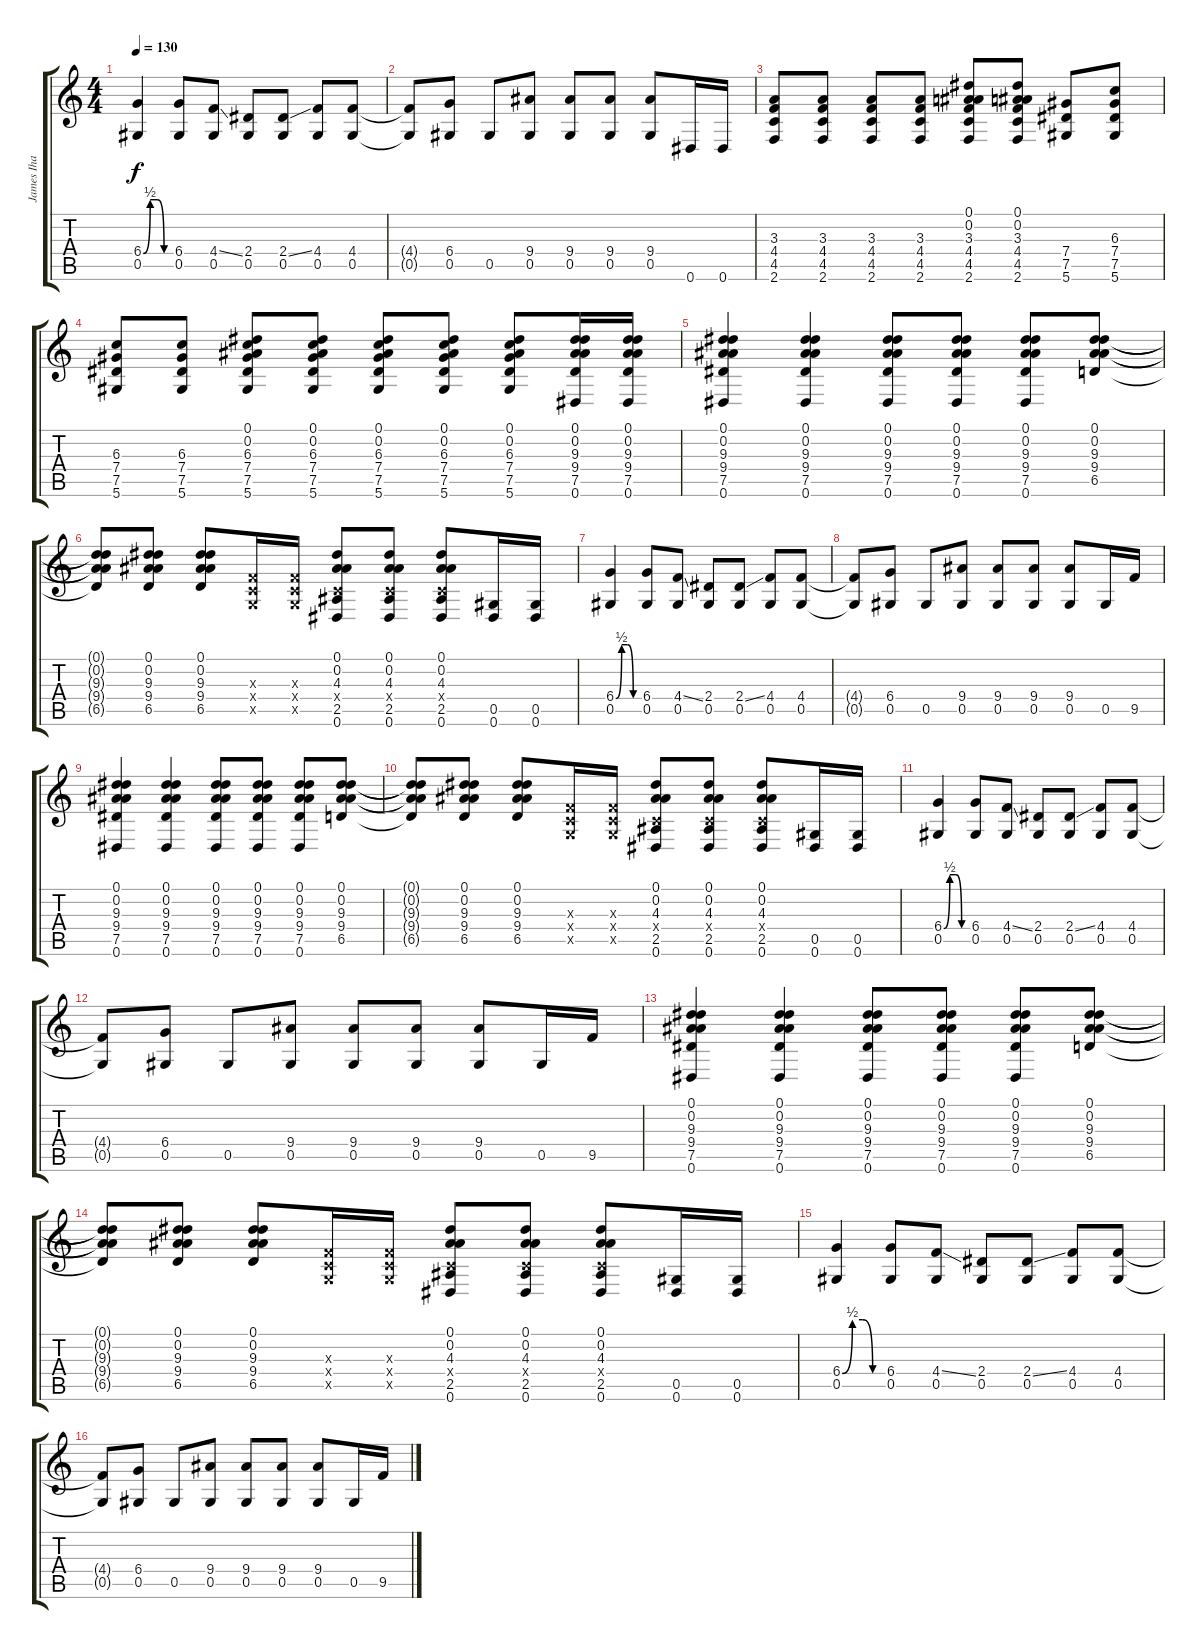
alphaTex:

\track ("James Iha (Acoustic Guitar)" "James Iha ") {instrument acousticguitarnylon}
\staff {score tabs}
\tuning (Eb4 Bb3 Gb3 Db3 Ab2 Eb2) {hide}
\ts (4 4)
\tempo 130
\clef g2
\ks c
(6.4{be (custom 0 0 15 2 30 2 45 0 60 0)} 0.5).4{dy f} (6.4 0.5).8 (4.4{ss} 0.5).8 (2.4 0.5).8 (2.4{ss} 0.5).8 (4.4 0.5).8 (4.4 0.5).8 |
(4.4{t} 0.5{t}).8 (6.4 0.5).8 0.5.8 (9.4 0.5).8 (9.4 0.5).8 (9.4 0.5).8 (9.4 0.5).8 0.6.16 0.6.16 |
(3.3 4.4 4.5 2.6).8 (3.3 4.4 4.5 2.6).8 (3.3 4.4 4.5 2.6).8 (3.3 4.4 4.5 2.6).8 (0.1 0.2 3.3 4.4 4.5 2.6).8 (0.1 0.2 3.3 4.4 4.5 2.6).8 (7.4 7.5 5.6).8 (6.3 7.4 7.5 5.6).8 |
(6.3 7.4 7.5 5.6).8 (6.3 7.4 7.5 5.6).8 (0.1 0.2 6.3 7.4 7.5 5.6).8 (0.1 0.2 6.3 7.4 7.5 5.6).8 (0.1 0.2 6.3 7.4 7.5 5.6).8 (0.1 0.2 6.3 7.4 7.5 5.6).8 (0.1 0.2 6.3 7.4 7.5 5.6).8 (0.1 0.2 9.3 9.4 7.5 0.6).16 (0.1 0.2 9.3 9.4 7.5 0.6).16 |
(0.1 0.2 9.3 9.4 7.5 0.6).4 (0.1 0.2 9.3 9.4 7.5 0.6).4 (0.1 0.2 9.3 9.4 7.5 0.6).8 (0.1 0.2 9.3 9.4 7.5 0.6).8 (0.1 0.2 9.3 9.4 7.5 0.6).8 (0.1 0.2 9.3 9.4 6.5).8 |
(0.1{t} 0.2{t} 9.3{t} 9.4{t} 6.5{t}).8 (0.1 0.2 9.3 9.4 6.5).8 (0.1 0.2 9.3 9.4 6.5).8 (-1.3{x} -1.4{x} -1.5{x}).16 (-1.3{x} -1.4{x} -1.5{x}).16 (0.1 0.2 4.3 -1.4{x} 2.5 0.6).8 (0.1 0.2 4.3 -1.4{x} 2.5 0.6).8 (0.1 0.2 4.3 -1.4{x} 2.5 0.6).8 (0.5 0.6).16 (0.5 0.6).16 |
(6.4{be (custom 0 0 15 2 30 2 45 0 60 0)} 0.5).4 (6.4 0.5).8 (4.4{ss} 0.5).8 (2.4 0.5).8 (2.4{ss} 0.5).8 (4.4 0.5).8 (4.4 0.5).8 |
(4.4{t} 0.5{t}).8 (6.4 0.5).8 0.5.8 (9.4 0.5).8 (9.4 0.5).8 (9.4 0.5).8 (9.4 0.5).8 0.5.16 9.5.16 |
(0.1 0.2 9.3 9.4 7.5 0.6).4 (0.1 0.2 9.3 9.4 7.5 0.6).4 (0.1 0.2 9.3 9.4 7.5 0.6).8 (0.1 0.2 9.3 9.4 7.5 0.6).8 (0.1 0.2 9.3 9.4 7.5 0.6).8 (0.1 0.2 9.3 9.4 6.5).8 |
(0.1{t} 0.2{t} 9.3{t} 9.4{t} 6.5{t}).8 (0.1 0.2 9.3 9.4 6.5).8 (0.1 0.2 9.3 9.4 6.5).8 (-1.3{x} -1.4{x} -1.5{x}).16 (-1.3{x} -1.4{x} -1.5{x}).16 (0.1 0.2 4.3 -1.4{x} 2.5 0.6).8 (0.1 0.2 4.3 -1.4{x} 2.5 0.6).8 (0.1 0.2 4.3 -1.4{x} 2.5 0.6).8 (0.5 0.6).16 (0.5 0.6).16 |
(6.4{be (custom 0 0 15 2 30 2 45 0 60 0)} 0.5).4 (6.4 0.5).8 (4.4{ss} 0.5).8 (2.4 0.5).8 (2.4{ss} 0.5).8 (4.4 0.5).8 (4.4 0.5).8 |
(4.4{t} 0.5{t}).8 (6.4 0.5).8 0.5.8 (9.4 0.5).8 (9.4 0.5).8 (9.4 0.5).8 (9.4 0.5).8 0.5.16 9.5.16 |
(0.1 0.2 9.3 9.4 7.5 0.6).4 (0.1 0.2 9.3 9.4 7.5 0.6).4 (0.1 0.2 9.3 9.4 7.5 0.6).8 (0.1 0.2 9.3 9.4 7.5 0.6).8 (0.1 0.2 9.3 9.4 7.5 0.6).8 (0.1 0.2 9.3 9.4 6.5).8 |
(0.1{t} 0.2{t} 9.3{t} 9.4{t} 6.5{t}).8 (0.1 0.2 9.3 9.4 6.5).8 (0.1 0.2 9.3 9.4 6.5).8 (-1.3{x} -1.4{x} -1.5{x}).16 (-1.3{x} -1.4{x} -1.5{x}).16 (0.1 0.2 4.3 -1.4{x} 2.5 0.6).8 (0.1 0.2 4.3 -1.4{x} 2.5 0.6).8 (0.1 0.2 4.3 -1.4{x} 2.5 0.6).8 (0.5 0.6).16 (0.5 0.6).16 |
(6.4{be (custom 0 0 15 2 30 2 45 0 60 0)} 0.5).4 (6.4 0.5).8 (4.4{ss} 0.5).8 (2.4 0.5).8 (2.4{ss} 0.5).8 (4.4 0.5).8 (4.4 0.5).8 |
(4.4{t} 0.5{t}).8 (6.4 0.5).8 0.5.8 (9.4 0.5).8 (9.4 0.5).8 (9.4 0.5).8 (9.4 0.5).8 0.5.16 9.5.16
